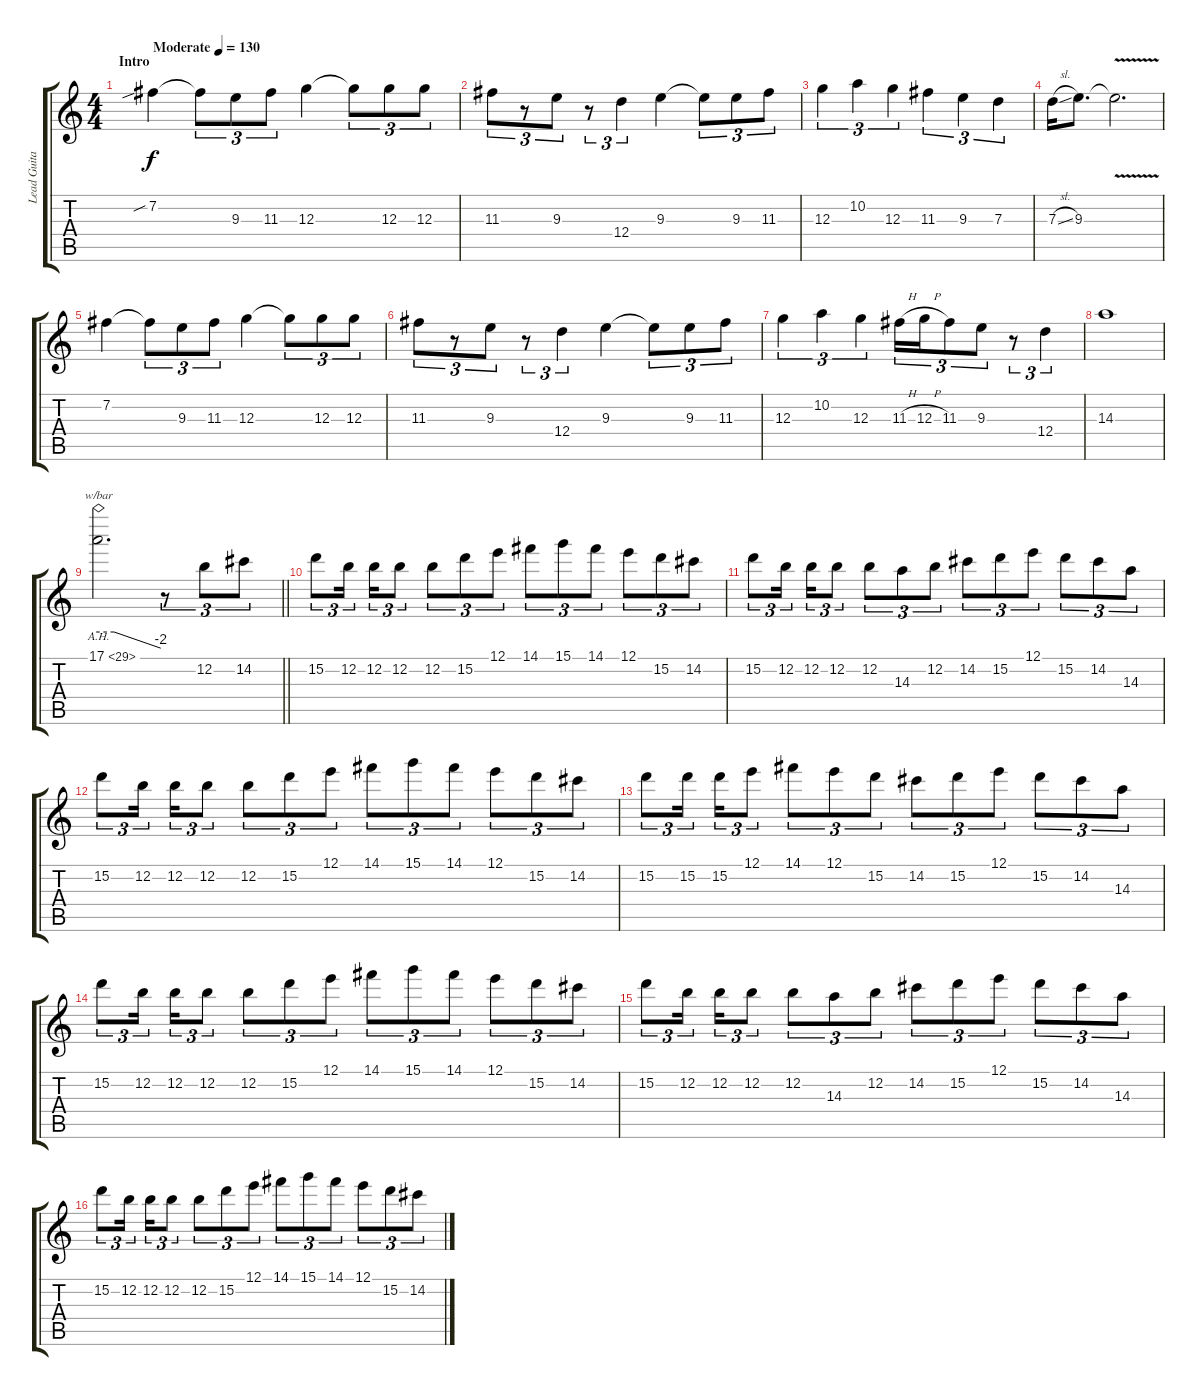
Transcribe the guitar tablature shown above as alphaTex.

\track ("Lead Guitar - Sam Totman" "Lead Guita") {instrument distortionguitar}
\staff {score tabs}
\tuning (E4 B3 G3 D3 A2 E2) {hide}
\ts (4 4)
\section ("" "Intro")
\tempo (130 "Moderate")
\clef g2
\ks c
7.2{sib}.4{dy f instrument distortionguitar} 7.2{t}.8{tu (3 2)} 9.3.8{tu (3 2)} 11.3.8{tu (3 2)} 12.3.4 12.3{t}.8{tu (3 2)} 12.3.8{tu (3 2)} 12.3.8{tu (3 2)} |
11.3.8{tu (3 2)} r.8{tu (3 2)} 9.3.8{tu (3 2)} r.8{tu (3 2)} 12.4.4{tu (3 2)} 9.3.4 9.3{t}.8{tu (3 2)} 9.3.8{tu (3 2)} 11.3.8{tu (3 2)} |
12.3.4{tu (3 2)} 10.2.4{tu (3 2)} 12.3.4{tu (3 2)} 11.3.4{tu (3 2)} 9.3.4{tu (3 2)} 7.3.4{tu (3 2)} |
7.3{sl}.16 9.3.8{d} 9.3{v t}.2{d} |
7.2.4 7.2{t}.8{tu (3 2)} 9.3.8{tu (3 2)} 11.3.8{tu (3 2)} 12.3.4 12.3{t}.8{tu (3 2)} 12.3.8{tu (3 2)} 12.3.8{tu (3 2)} |
11.3.8{tu (3 2)} r.8{tu (3 2)} 9.3.8{tu (3 2)} r.8{tu (3 2)} 12.4.4{tu (3 2)} 9.3.4 9.3{t}.8{tu (3 2)} 9.3.8{tu (3 2)} 11.3.8{tu (3 2)} |
12.3.4{tu (3 2)} 10.2.4{tu (3 2)} 12.3.4{tu (3 2)} 11.3{h}.16{tu (3 2)} 12.3{h}.16{tu (3 2)} 11.3.8{tu (3 2)} 9.3.8{tu (3 2)} r.8{tu (3 2)} 12.4.4{tu (3 2)} |
14.3.1 |
\barLineRight lightlight
17.1{ah 12}.2{d tbe (custom default 0 0 15 0 60 -8)} r.8{tu (3 2)} 12.2.8{tu (3 2)} 14.2.8{tu (3 2)} |
\section ("" "")
15.2.8{tu (3 2)} 12.2.16{tu (3 2) beam splitsecondary} 12.2.16{tu (3 2)} 12.2.8{tu (3 2)} 12.2.8{tu (3 2)} 15.2.8{tu (3 2)} 12.1.8{tu (3 2)} 14.1.8{tu (3 2)} 15.1.8{tu (3 2)} 14.1.8{tu (3 2)} 12.1.8{tu (3 2)} 15.2.8{tu (3 2)} 14.2.8{tu (3 2)} |
15.2.8{tu (3 2)} 12.2.16{tu (3 2) beam splitsecondary} 12.2.16{tu (3 2)} 12.2.8{tu (3 2)} 12.2.8{tu (3 2)} 14.3.8{tu (3 2)} 12.2.8{tu (3 2)} 14.2.8{tu (3 2)} 15.2.8{tu (3 2)} 12.1.8{tu (3 2)} 15.2.8{tu (3 2)} 14.2.8{tu (3 2)} 14.3.8{tu (3 2)} |
15.2.8{tu (3 2)} 12.2.16{tu (3 2) beam splitsecondary} 12.2.16{tu (3 2)} 12.2.8{tu (3 2)} 12.2.8{tu (3 2)} 15.2.8{tu (3 2)} 12.1.8{tu (3 2)} 14.1.8{tu (3 2)} 15.1.8{tu (3 2)} 14.1.8{tu (3 2)} 12.1.8{tu (3 2)} 15.2.8{tu (3 2)} 14.2.8{tu (3 2)} |
15.2.8{tu (3 2)} 15.2.16{tu (3 2) beam splitsecondary} 15.2.16{tu (3 2)} 12.1.8{tu (3 2)} 14.1.8{tu (3 2)} 12.1.8{tu (3 2)} 15.2.8{tu (3 2)} 14.2.8{tu (3 2)} 15.2.8{tu (3 2)} 12.1.8{tu (3 2)} 15.2.8{tu (3 2)} 14.2.8{tu (3 2)} 14.3.8{tu (3 2)} |
15.2.8{tu (3 2)} 12.2.16{tu (3 2) beam splitsecondary} 12.2.16{tu (3 2)} 12.2.8{tu (3 2)} 12.2.8{tu (3 2)} 15.2.8{tu (3 2)} 12.1.8{tu (3 2)} 14.1.8{tu (3 2)} 15.1.8{tu (3 2)} 14.1.8{tu (3 2)} 12.1.8{tu (3 2)} 15.2.8{tu (3 2)} 14.2.8{tu (3 2)} |
15.2.8{tu (3 2)} 12.2.16{tu (3 2) beam splitsecondary} 12.2.16{tu (3 2)} 12.2.8{tu (3 2)} 12.2.8{tu (3 2)} 14.3.8{tu (3 2)} 12.2.8{tu (3 2)} 14.2.8{tu (3 2)} 15.2.8{tu (3 2)} 12.1.8{tu (3 2)} 15.2.8{tu (3 2)} 14.2.8{tu (3 2)} 14.3.8{tu (3 2)} |
15.2.8{tu (3 2)} 12.2.16{tu (3 2) beam splitsecondary} 12.2.16{tu (3 2)} 12.2.8{tu (3 2)} 12.2.8{tu (3 2)} 15.2.8{tu (3 2)} 12.1.8{tu (3 2)} 14.1.8{tu (3 2)} 15.1.8{tu (3 2)} 14.1.8{tu (3 2)} 12.1.8{tu (3 2)} 15.2.8{tu (3 2)} 14.2.8{tu (3 2)}
